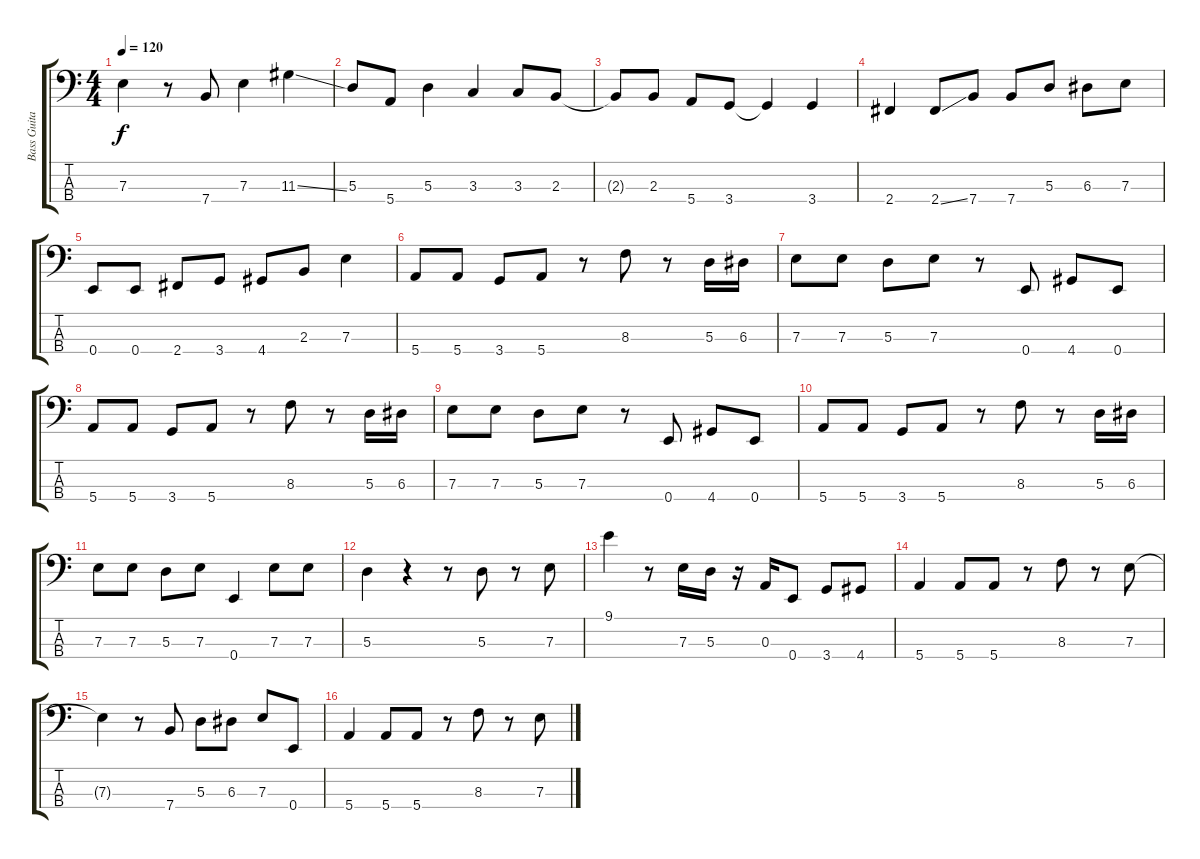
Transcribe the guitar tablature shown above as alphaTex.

\track ("Bass Guitar" "Bass Guita") {instrument electricbassfinger}
\staff {score tabs}
\tuning (G2 D2 A1 E1) {hide}
\ts (4 4)
\tempo 120
\clef f4
\ks c
7.3{t}.4{dy f} r.8 7.4.8 7.3.4 11.3{ss}.4 |
5.3.8 5.4.8 5.3.4 3.3.4 3.3.8 2.3.8 |
2.3{t}.8 2.3.8 5.4.8 3.4.8 3.4{t}.4 3.4.4 |
2.4.4 2.4{ss}.8 7.4.8 7.4.8 5.3.8 6.3.8 7.3.8 |
0.4.8 0.4.8 2.4.8 3.4.8 4.4.8 2.3.8 7.3.4 |
5.4.8 5.4.8 3.4.8 5.4.8 r.8 8.3.8 r.8 5.3.16 6.3.16 |
7.3.8 7.3.8 5.3.8 7.3.8 r.8 0.4.8 4.4.8 0.4.8 |
5.4.8 5.4.8 3.4.8 5.4.8 r.8 8.3.8 r.8 5.3.16 6.3.16 |
7.3.8 7.3.8 5.3.8 7.3.8 r.8 0.4.8 4.4.8 0.4.8 |
5.4.8 5.4.8 3.4.8 5.4.8 r.8 8.3.8 r.8 5.3.16 6.3.16 |
7.3.8 7.3.8 5.3.8 7.3.8 0.4.4 7.3.8 7.3.8 |
5.3.4 r.4 r.8 5.3.8 r.8 7.3.8 |
9.1.4 r.8 7.3.16 5.3.16 r.16 0.3.16 0.4.8 3.4.8 4.4.8 |
5.4.4 5.4.8 5.4.8 r.8 8.3.8 r.8 7.3.8 |
7.3{t}.4 r.8 7.4.8 5.3.8 6.3.8 7.3.8 0.4.8 |
5.4.4 5.4.8 5.4.8 r.8 8.3.8 r.8 7.3.8
